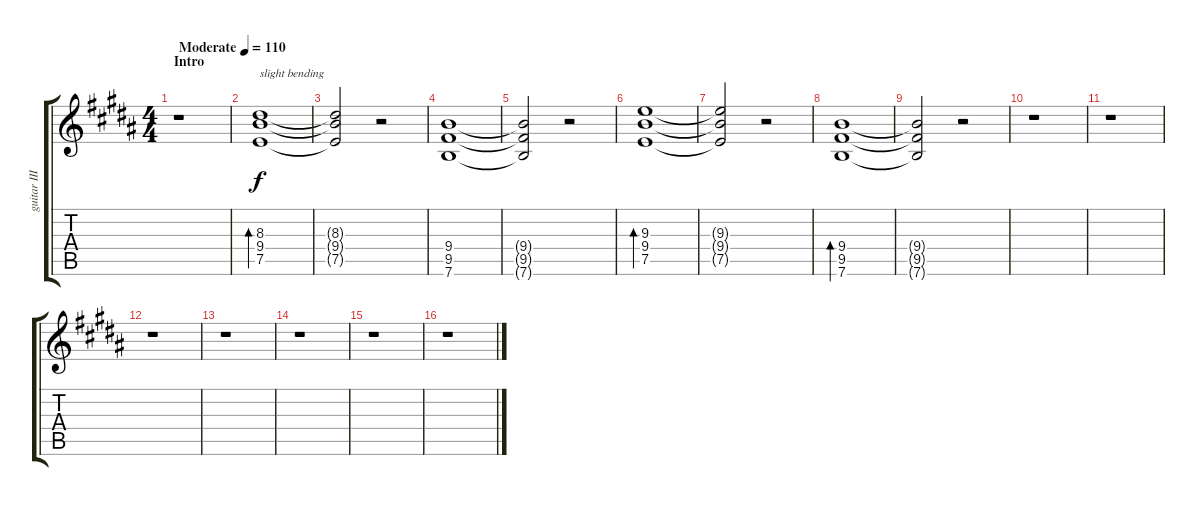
\track ("guitar III" "guitar III") {instrument electricguitarjazz}
\staff {score tabs}
\tuning (E4 B3 G3 D3 A2 E2) {hide}
\ts (4 4)
\section ("" "Intro")
\tempo (110 "Moderate")
\clef g2
\ks b
r.1{dy f instrument electricguitarjazz} |
(8.3 9.4 7.5).1{bd 120 txt "slight bending"} |
(8.3{t} 9.4{t} 7.5{t}).2 r.2 |
(9.4 9.5 7.6).1 |
(9.4{t} 9.5{t} 7.6{t}).2 r.2 |
(9.3 9.4 7.5).1{bd 120} |
(9.3{t} 9.4{t} 7.5{t}).2 r.2 |
(9.4 9.5 7.6).1{bd 240} |
(9.4{t} 9.5{t} 7.6{t}).2 r.2 |
r.1 |
r.1 |
r.1 |
r.1 |
r.1 |
r.1 |
r.1
